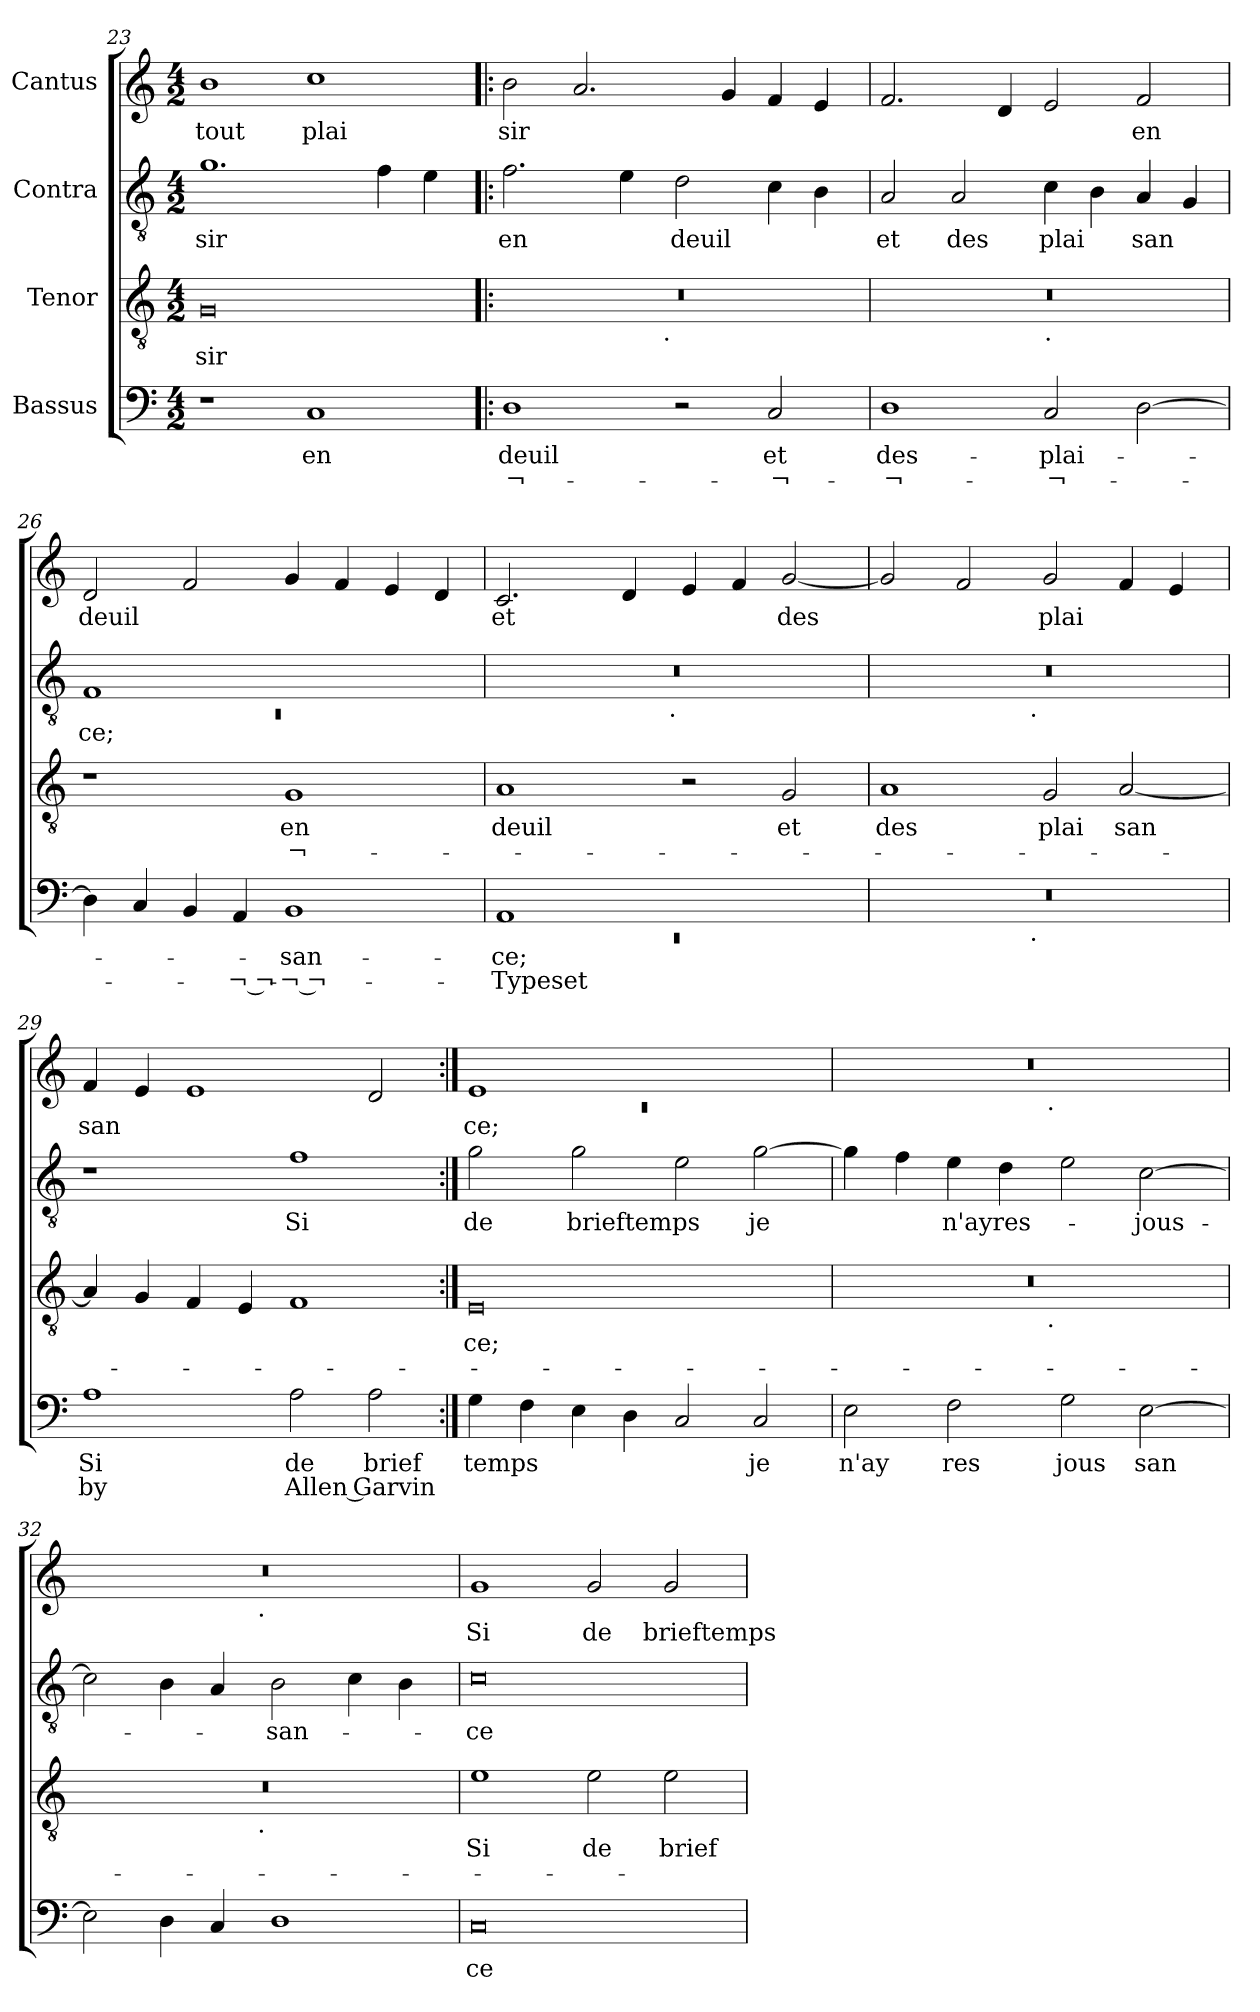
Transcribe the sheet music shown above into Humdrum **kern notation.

**kern	**text	**text	**kern	**text	**text	**kern	**text	**kern	**text
*part4	*part4	*part4	*part3	*part3	*part3	*part2	*part2	*part1	*part1
*staff4	*staff4	*staff4	*staff3	*staff3	*staff3	*staff2	*staff2	*staff1	*staff1
*I"Bassus	*	*	*I"Tenor	*	*	*I"Contra	*	*I"Cantus	*
!!LO:LB:g=z
*clefF4	*	*	*clefGv2	*	*	*clefGv2	*	*clefG2	*
*k[]	*	*	*k[]	*	*	*k[]	*	*k[]	*
*C:	*	*	*C:	*	*	*C:	*	*C:	*
*M4/2	*	*	*M4/2	*	*	*M4/2	*	*M4/2	*
=23	=23	=23	=23	=23	=23	=23	=23	=23	=23
!	!	!	!	!LO:LY:b	!	!	!LO:LY:b	!	!LO:LY:b
1r	.	.	0G	-sir	.	1.g	sir	1b	tout
!	!LO:LY:b	!	!	!	!	!	!	!	!LO:LY:b
1C	en	.	.	.	.	.	.	1cc	plai
.	.	.	.	.	.	4f\	.	.	.
.	.	.	.	.	.	4e\	.	.	.
=24!|:	=24!|:	=24!|:	=24!|:	=24!|:	=24!|:	=24!|:	=24!|:	=24!|:	=24!|:
!	!LO:LY:b	!LO:LY:b	!	!	!	!	!LO:LY:b	!	!LO:LY:b
*	*	*	*^	*	*	*	*	*	*
1D	deuil	¬-	0r	2ryy	.	.	2.f\	en	2b\	sir
.	.	.	.	4...ryy	.	.	.	.	2.a/	.
.	.	.	.	.	.	.	4e\	.	.	.
!	!	!	!	!LO:TX:b:t=.	!	!	!	!	!	!
.	.	.	.	1ryy	.	.	.	.	.	.
!	!	!	!	!	!	!	!	!LO:LY:b	!	!
2r	.	.	.	.	.	.	2d\	deuil	.	.
.	.	.	.	.	.	.	.	.	4g/	.
!	!LO:LY:b	!LO:LY:b	!	!	!	!	!	!	!	!
2C/	et	-¬-	.	.	.	.	4c\	.	4f/	.
.	.	.	.	.	.	.	4B\	.	4e/	.
.	.	.	.	32ryy	.	.	.	.	.	.
=25	=25	=25	=25	=25	=25	=25	=25	=25	=25	=25
!	!LO:LY:b	!LO:LY:b	!	!	!	!	!	!LO:LY:b	!	!
1D	des-	-¬-	0r	1ryy	.	.	2A/	et	2.f/	.
!	!	!	!	!	!	!	!	!LO:LY:b	!	!
.	.	.	.	.	.	.	2A/	des	.	.
.	.	.	.	.	.	.	.	.	4d/	.
!	!	!	!	!LO:TX:b:t=.	!	!	!	!	!	!
!	!LO:LY:b	!LO:LY:b	!	!	!	!	!	!LO:LY:b	!	!
2C/	-plai-	-¬-	.	1ryy	.	.	4c\	plai	2e/	.
.	.	.	.	.	.	.	4B\	.	.	.
!	!	!	!	!	!	!	!	!LO:LY:b	!	!LO:LY:b
[>2D\	.	.	.	.	.	.	4A/	san	2f/	en
.	.	.	.	.	.	.	4G/	.	.	.
=26	=26	=26	=26	=26	=26	=26	=26	=26	=26	=26
*	*	*	*	*	*	*	*^	*	*	*
!	!	!	!	!	!	!	!	!LO:N:vis=1	!LO:LY:b	!	!LO:LY:b
*	*	*	*v	*v	*	*	*	*	*	*	*
4D\]	.	.	1r	.	.	1F	0rC	ce;	2d/	deuil
4C/	.	.	.	.	.	.	.	.	.	.
4BB/	.	.	.	.	.	.	.	.	2f/	.
!	!	!LO:LY:b	!	!	!	!	!	!	!	!
4AA/	.	-¬ ¬-	.	.	.	.	.	.	.	.
!	!LO:LY:b	!LO:LY:b	!	!LO:LY:b	!LO:LY:b	!	!	!	!	!
1BB	-san-	-¬ ¬-	1G	en	¬-	1ryy	.	.	4g/	.
.	.	.	.	.	.	.	.	.	4f/	.
.	.	.	.	.	.	.	.	.	4e/	.
.	.	.	.	.	.	.	.	.	4d/	.
=27	=27	=27	=27	=27	=27	=27	=27	=27	=27	=27
*^	*	*	*	*	*	*	*	*	*	*
!	!LO:N:vis=1	!LO:LY:b	!LO:LY:b	!	!LO:LY:b	!	!	!	!	!	!LO:LY:b
1AA	0rEE	-ce;	-Typeset	1A	deuil	.	0r	2ryy	.	2.c/	et
.	.	.	.	.	.	.	.	4...ryy	.	.	.
.	.	.	.	.	.	.	.	.	.	4d/	.
!	!	!	!	!	!	!	!	!LO:TX:b:t=.	!	!	!
.	.	.	.	.	.	.	.	1ryy	.	.	.
1ryy	.	.	.	2r	.	.	.	.	.	4e/	.
.	.	.	.	.	.	.	.	.	.	4f/	.
!	!	!	!	!	!LO:LY:b	!	!	!	!	!	!LO:LY:b
.	.	.	.	2G/	et	.	.	.	.	[<2g/	des
.	.	.	.	.	.	.	.	32ryy	.	.	.
=28	=28	=28	=28	=28	=28	=28	=28	=28	=28	=28	=28
!	!	!	!	!	!LO:LY:b	!	!	!	!	!	!
0r	2ryy	.	.	1A	des	.	0r	2ryy	.	2g/]	.
.	4...ryy	.	.	.	.	.	.	4...ryy	.	2f/	.
!	!	!	!	!	!	!	!	!LO:TX:b:t=.	!	!	!
!	!LO:TX:b:t=.	!	!	!	!	!	!	!	!	!	!
.	1ryy	.	.	.	.	.	.	1ryy	.	.	.
!	!	!	!	!	!LO:LY:b	!	!	!	!	!	!LO:LY:b
.	.	.	.	2G/	plai	.	.	.	.	2g/	plai
!	!	!	!	!	!LO:LY:b	!	!	!	!	!	!
.	.	.	.	[<2A/	san	.	.	.	.	4f/	.
.	.	.	.	.	.	.	.	.	.	4e/	.
.	32ryy	.	.	.	.	.	.	32ryy	.	.	.
=29	=29	=29	=29	=29	=29	=29	=29	=29	=29	=29	=29
!	!	!LO:LY:b	!LO:LY:b	!	!	!	!	!	!	!	!LO:LY:b
*v	*v	*	*	*	*	*	*v	*v	*	*	*
1A	Si	by	4A/]	.	.	1r	.	4f/	san
.	.	.	4G/	.	.	.	.	4e/	.
.	.	.	4F/	.	.	.	.	1e	.
.	.	.	4E/	.	.	.	.	.	.
!	!LO:LY:b	!LO:LY:b	!	!	!	!	!LO:LY:b	!	!
2A\	de	Allen Garvin	1F	.	.	1f	Si	.	.
!	!LO:LY:b	!	!	!	!	!	!	!	!
2A\	brief	.	.	.	.	.	.	2d/	.
!!LO:PB:g=z
=30:|!	=30:|!	=30:|!	=30:|!	=30:|!	=30:|!	=30:|!	=30:|!	=30:|!	=30:|!
*	*	*	*	*	*	*	*	*^	*
!	!LO:LY:b	!	!	!LO:LY:b	!	!	!LO:LY:b	!	!LO:N:vis=1	!LO:LY:b
4G\	temps	.	0E	ce;	.	2g\	de	1e	0rc	ce;
4F\	.	.	.	.	.	.	.	.	.	.
!	!	!	!	!	!	!	!LO:LY:b	!	!	!
4E\	.	.	.	.	.	2g\	brieftemps	.	.	.
4D\	.	.	.	.	.	.	.	.	.	.
2C/	.	.	.	.	.	2e\	.	1ryy	.	.
!	!LO:LY:b	!	!	!	!	!	!LO:LY:b	!	!	!
2C/	je	.	.	.	.	[>2g\	je	.	.	.
=31	=31	=31	=31	=31	=31	=31	=31	=31	=31	=31
!	!LO:LY:b	!	!	!	!	!	!	!	!	!
*	*	*	*^	*	*	*	*	*	*	*
2E\	n'ay	.	0r	2ryy	.	.	4g\]	.	0r	2ryy	.
.	.	.	.	.	.	.	4f\	.	.	.	.
!	!LO:LY:b	!	!	!	!	!	!	!LO:LY:b	!	!	!
2F\	res	.	.	4...ryy	.	.	4e\	n'ayres-	.	4...ryy	.
.	.	.	.	.	.	.	4d\	.	.	.	.
!	!	!	!	!	!	!	!	!	!	!LO:TX:b:t=.	!
!	!	!	!	!LO:TX:b:t=.	!	!	!	!	!	!	!
.	.	.	.	1ryy	.	.	.	.	.	1ryy	.
!	!LO:LY:b	!	!	!	!	!	!	!	!	!	!
2G\	jous	.	.	.	.	.	2e\	.	.	.	.
!	!LO:LY:b	!	!	!	!	!	!	!LO:LY:b	!	!	!
[>2E\	san	.	.	.	.	.	[>2c\	-jous-	.	.	.
.	.	.	.	32ryy	.	.	.	.	.	32ryy	.
=32	=32	=32	=32	=32	=32	=32	=32	=32	=32	=32	=32
2E\]	.	.	0r	2ryy	.	.	2c\]	.	0r	2ryy	.
4D\	.	.	.	4...ryy	.	.	4B\	.	.	4...ryy	.
4C/	.	.	.	.	.	.	4A/	.	.	.	.
!	!	!	!	!	!	!	!	!	!	!LO:TX:b:t=.	!
!	!	!	!	!LO:TX:b:t=.	!	!	!	!	!	!	!
.	.	.	.	1ryy	.	.	.	.	.	1ryy	.
!	!	!	!	!	!	!	!	!LO:LY:b	!	!	!
1D	.	.	.	.	.	.	2B\	-san-	.	.	.
.	.	.	.	.	.	.	4c\	.	.	.	.
.	.	.	.	.	.	.	4B\	.	.	.	.
.	.	.	.	32ryy	.	.	.	.	.	32ryy	.
=33	=33	=33	=33	=33	=33	=33	=33	=33	=33	=33	=33
!	!LO:LY:b	!	!	!	!LO:LY:b	!	!	!LO:LY:b	!	!	!LO:LY:b
*	*	*	*v	*v	*	*	*	*	*v	*v	*
0C	ce	.	1e	Si	.	0c	-ce	1g	Si
!	!	!	!	!LO:LY:b	!	!	!	!	!LO:LY:b
.	.	.	2e\	de	.	.	.	2g/	de
!	!	!	!	!LO:LY:b	!	!	!	!	!LO:LY:b
.	.	.	2e\	brief	.	.	.	2g/	brieftemps
=	=	=	=	=	=	=	=	=	=
*-	*-	*-	*-	*-	*-	*-	*-	*-	*-
